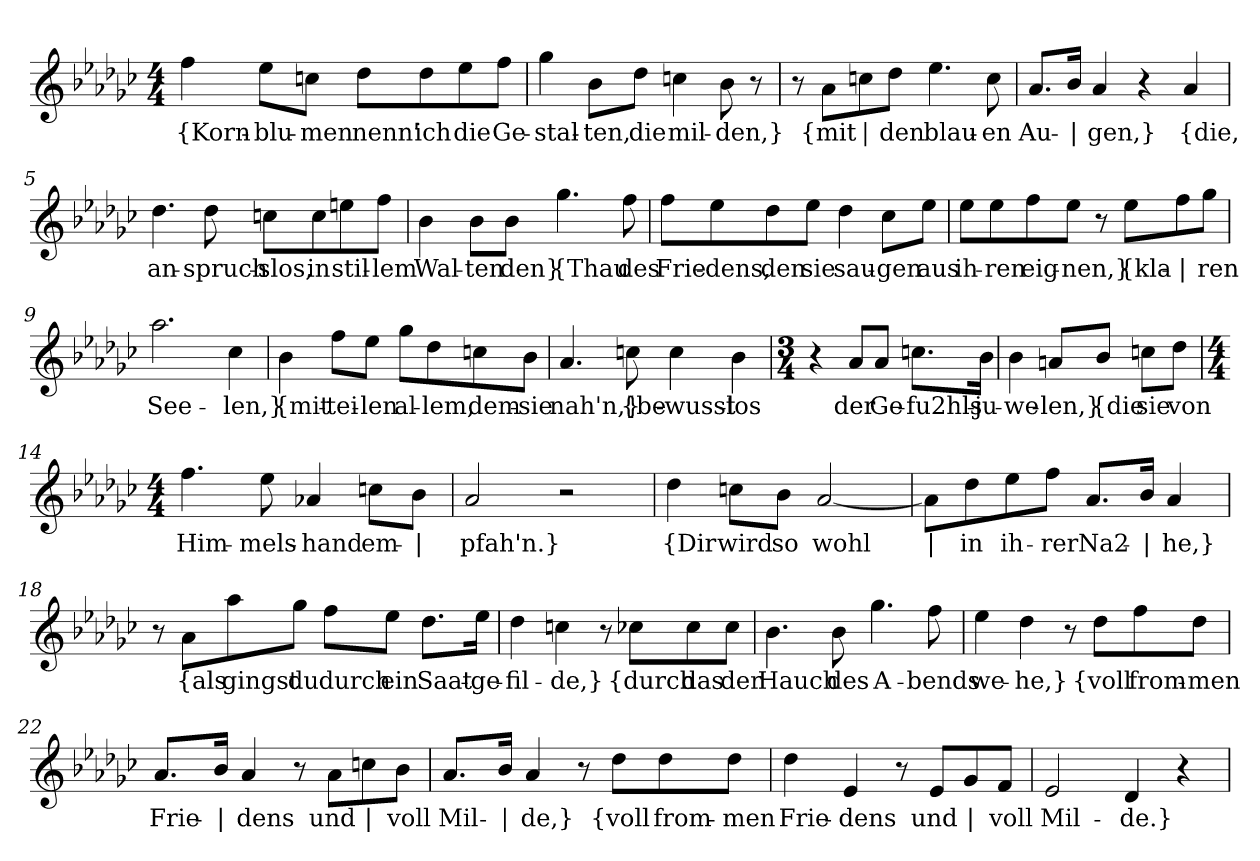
**kern	**text
*part1	*part1
*staff1	*staff1
*clefG2	*
*k[b-e-a-d-g-c-]	*
*M4/4	*
=1	=1
!	!LO:LY:b
4ff\	{Korn-
!	!LO:LY:b
8ee-\L	-blu-
!	!LO:LY:b
8ccn\J	-men
!	!LO:LY:b
8dd-\L	nenn'
!	!LO:LY:b
8dd-\	ich
!	!LO:LY:b
8ee-\	die
!	!LO:LY:b
8ff\J	Ge-
=2	=2
!	!LO:LY:b
4gg-\	-stal-
!	!LO:LY:b
8b-\L	-ten,
!	!LO:LY:b
8dd-\J	die
!	!LO:LY:b
4ccn\	mil-
!	!LO:LY:b
8b-\	-den,}
8r	.
=3	=3
8r	.
!	!LO:LY:b
8a-\L	{mit
!	!LO:LY:b
8ccn\	|
!	!LO:LY:b
8dd-\J	den
!	!LO:LY:b
4.ee-\	blau-
!	!LO:LY:b
8cc\	-en
!!LO:LB:g=z
=4	=4
!	!LO:LY:b
8.a-/L	Au-
!	!LO:LY:b
16b-/Jk	|
!	!LO:LY:b
4a-/	-gen,}
4r	.
!	!LO:LY:b
4a-/	{die,
=5	=5
!	!LO:LY:b
4.dd-\	an-
!	!LO:LY:b
8dd-\	-spruch-
!	!LO:LY:b
8ccn\L	-slos,
!	!LO:LY:b
8cc\	in
!	!LO:LY:b
8een\	stil-
!	!LO:LY:b
8ff\J	-lem
=6	=6
!	!LO:LY:b
4b-\	Wal-
!	!LO:LY:b
8b-\L	-ten
!	!LO:LY:b
8b-\J	den}
!	!LO:LY:b
4.gg-\	{Thau
!	!LO:LY:b
8ff\	des
!!LO:LB:g=z
=7	=7
!	!LO:LY:b
8ff\L	Frie-
!	!LO:LY:b
8ee-\	-dens,
!	!LO:LY:b
8dd-\	den
!	!LO:LY:b
8ee-\J	sie
!	!LO:LY:b
4dd-\	sau-
!	!LO:LY:b
8cc-\L	-gen
!	!LO:LY:b
8ee-\J	aus
=8	=8
!	!LO:LY:b
8ee-\L	ih-
!	!LO:LY:b
8ee-\	-ren
!	!LO:LY:b
8ff\	eig-
!	!LO:LY:b
8ee-\J	-nen,}
8r	.
!	!LO:LY:b
8ee-\L	{kla-
!	!LO:LY:b
8ff\	|
!	!LO:LY:b
8gg-\J	-ren
=9	=9
!	!LO:LY:b
2.aa-\	See-
!	!LO:LY:b
4cc-\	-len,}
!!LO:LB:g=z
=10	=10
!	!LO:LY:b
4b-\	{mit-
!	!LO:LY:b
8ff\L	-tei-
!	!LO:LY:b
8ee-\J	-len
!	!LO:LY:b
8gg-\L	al-
!	!LO:LY:b
8dd-\	-lem,
!	!LO:LY:b
8ccn\	dem-
!	!LO:LY:b
8b-\J	-sie
=11	=11
!	!LO:LY:b
4.a-/	nah'n,}
!	!LO:LY:b
8ccn\	{be-
!	!LO:LY:b
4cc\	-wusst-
!	!LO:LY:b
4b-\	-los
=12	=12
*M3/4	*
4r	.
!	!LO:LY:b
8a-/L	der
!	!LO:LY:b
8a-/J	Ge-
!	!LO:LY:b
8.ccn\L	-fu2hls-
!	!LO:LY:b
16b-\Jk	-ju-
!!LO:LB:g=z
=13	=13
!	!LO:LY:b
4b-\	-we-
!	!LO:LY:b
8an/L	-len,}
!	!LO:LY:b
8b-/J	{die
!	!LO:LY:b
8ccn\L	sie
!	!LO:LY:b
8dd-\J	von
=14	=14
*M4/4	*
!	!LO:LY:b
4.ff\	Him-
!	!LO:LY:b
8ee-\	-mels-
!	!LO:LY:b
4a-X/	-hand
!	!LO:LY:b
8ccn\L	em-
!	!LO:LY:b
8b-\J	|
=15	=15
!	!LO:LY:b
2a-/	-pfah'n.}
2r	.
=16	=16
!	!LO:LY:b
4dd-\	{Dir
!	!LO:LY:b
8ccn\L	wird
!	!LO:LY:b
8b-\J	so
!	!LO:LY:b
[2a-/	wohl
!!LO:LB:g=z
=17	=17
!	!LO:LY:b
8a-\L]	|
!	!LO:LY:b
8dd-\	in
!	!LO:LY:b
8ee-\	ih-
!	!LO:LY:b
8ff\J	-rer
!	!LO:LY:b
8.a-/L	Na2-
!	!LO:LY:b
16b-/Jk	|
!	!LO:LY:b
4a-/	-he,}
=18	=18
8r	.
!	!LO:LY:b
8a-\L	{als
!	!LO:LY:b
8aa-\	gingst
!	!LO:LY:b
8gg-\J	du
!	!LO:LY:b
8ff\L	durch
!	!LO:LY:b
8ee-\J	ein
!	!LO:LY:b
8.dd-\L	Saat-
!	!LO:LY:b
16ee-\Jk	-ge-
=19	=19
!	!LO:LY:b
4dd-\	-fil-
!	!LO:LY:b
4ccn\	-de,}
8r	.
!	!LO:LY:b
8cc-X\L	{durch
!	!LO:LY:b
8cc-\	das
!	!LO:LY:b
8cc-\J	der
!!LO:LB:g=z
=20	=20
!	!LO:LY:b
4.b-\	Hauch
!	!LO:LY:b
8b-\	des
!	!LO:LY:b
4.gg-\	A-
!	!LO:LY:b
8ff\	-bends
=21	=21
!	!LO:LY:b
4ee-\	we-
!	!LO:LY:b
4dd-\	-he,}
8r	.
!	!LO:LY:b
8dd-\L	{voll
!	!LO:LY:b
8ff\	from-
!	!LO:LY:b
8dd-\J	-men
=22	=22
!	!LO:LY:b
8.a-/L	Frie-
!	!LO:LY:b
16b-/Jk	|
!	!LO:LY:b
4a-/	-dens
8r	.
!	!LO:LY:b
8a-\L	und
!	!LO:LY:b
8ccn\	|
!	!LO:LY:b
8b-\J	voll
!!LO:LB:g=z
=23	=23
!	!LO:LY:b
8.a-/L	Mil-
!	!LO:LY:b
16b-/Jk	|
!	!LO:LY:b
4a-/	-de,}
8r	.
!	!LO:LY:b
8dd-\L	{voll
!	!LO:LY:b
8dd-\	from-
!	!LO:LY:b
8dd-\J	-men
=24	=24
!	!LO:LY:b
4dd-\	Frie-
!	!LO:LY:b
4e-/	-dens
8r	.
!	!LO:LY:b
8e-/L	und
!	!LO:LY:b
8g-/	|
!	!LO:LY:b
8f/J	voll
=25	=25
!	!LO:LY:b
2e-/	Mil-
!	!LO:LY:b
4d-/	-de.}
4r	.
=	=
*-	*-
